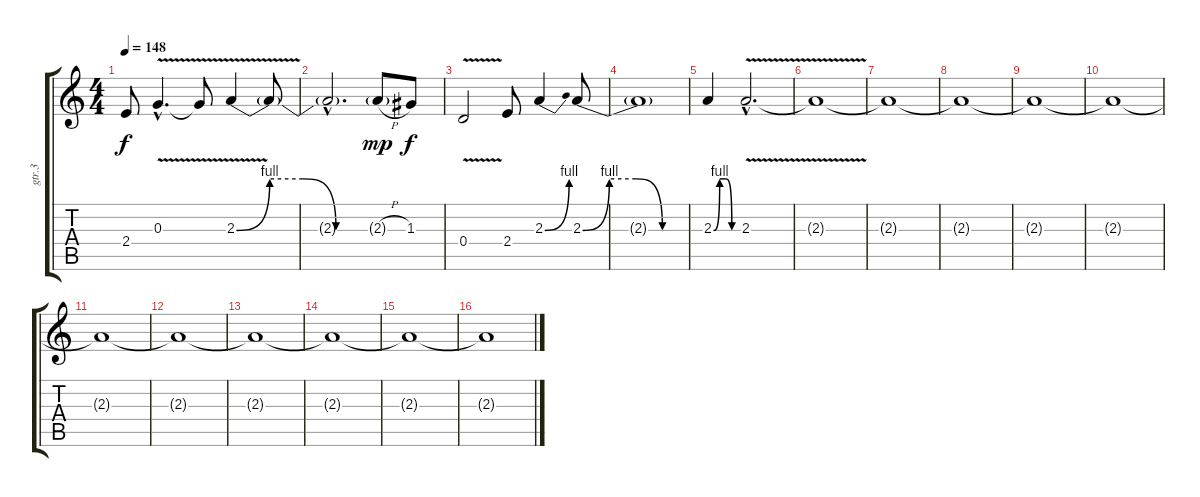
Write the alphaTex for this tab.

\track ("gtr.3" "gtr.3") {instrument distortionguitar}
\staff {score tabs}
\tuning (E4 B3 G3 D3 A2 E2) {hide}
\ts (4 4)
\tempo 148
\clef g2
\ks c
2.4.8{dy f} 0.3{v hac}.4{d} 0.3{t}.8 2.3{be (custom 0 0 15 4 30 4 45 0 60 0) v}.4 2.3{t}.8 |
2.3{hac t}.2{d} 2.3{h g}.8{dy mp} 1.3.8{dy f} |
0.4{v}.2 2.4.8 2.3{be (bend 0 0 60 4)}.4 2.3{be (custom 0 0 15 4 30 4 45 0 60 0)}.8 |
2.3{t}.1 |
2.3{be (custom 0 0 15 4 30 4 45 0 60 0)}.4 2.3{v hac}.2{d} |
2.3{t}.1 |
2.3{t}.1 |
2.3{t}.1 |
2.3{t}.1 |
2.3{t}.1 |
2.3{t}.1 |
2.3{t}.1 |
2.3{t}.1 |
2.3{t}.1 |
2.3{t}.1 |
2.3{t}.1
